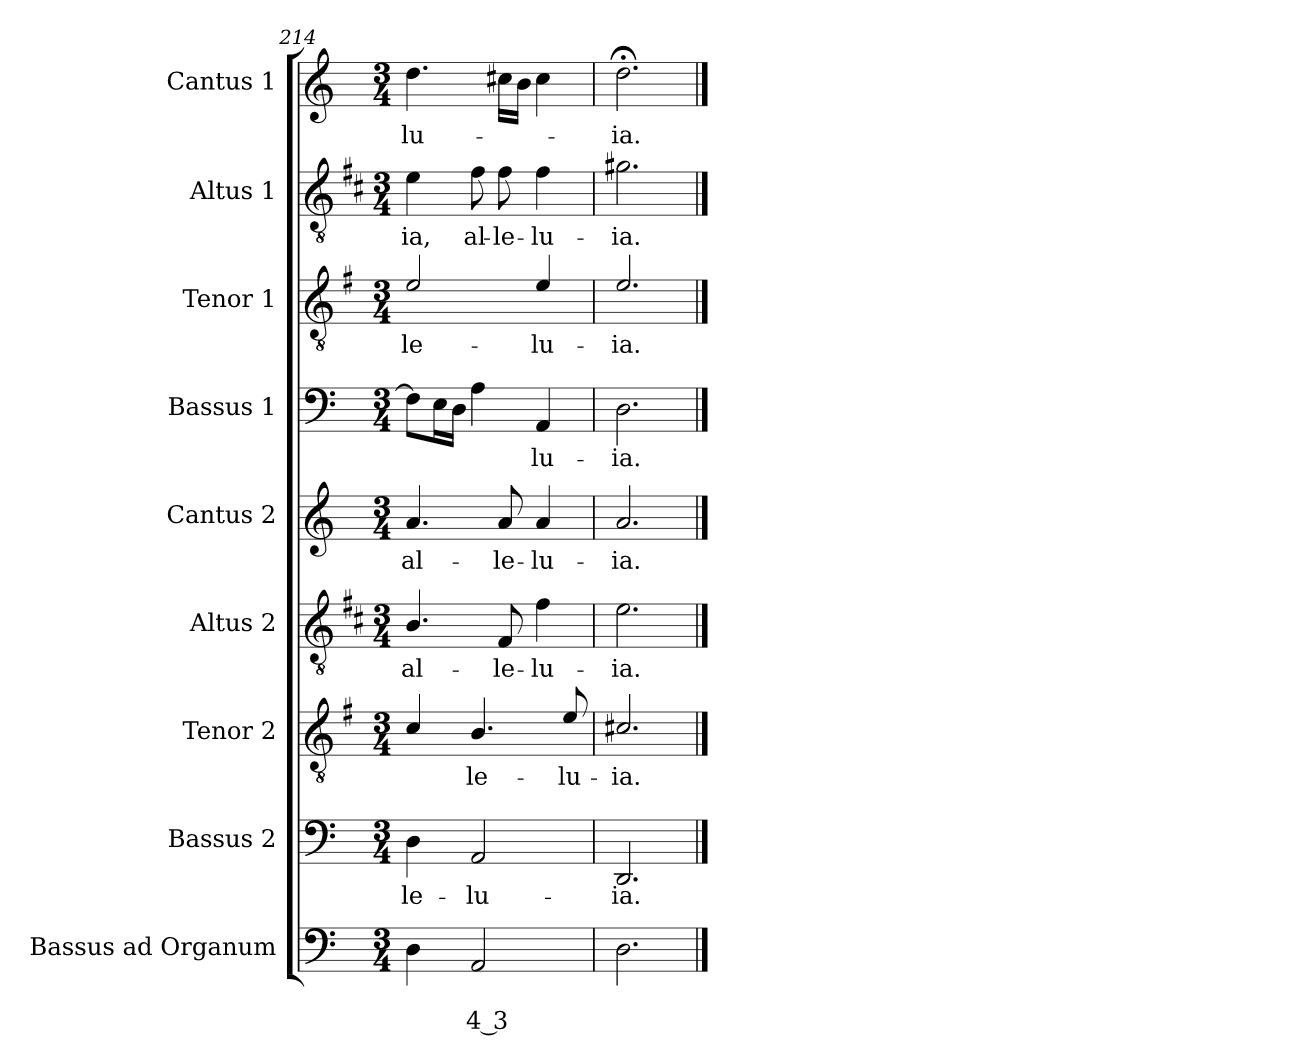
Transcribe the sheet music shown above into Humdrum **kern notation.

**kern	**text	**text	**kern	**text	**kern	**text	**kern	**text	**kern	**text	**kern	**text	**kern	**text	**kern	**text	**kern	**text
*part9	*part9	*part9	*part8	*part8	*part7	*part7	*part6	*part6	*part5	*part5	*part4	*part4	*part3	*part3	*part2	*part2	*part1	*part1
*staff9	*staff9	*staff9	*staff8	*staff8	*staff7	*staff7	*staff6	*staff6	*staff5	*staff5	*staff4	*staff4	*staff3	*staff3	*staff2	*staff2	*staff1	*staff1
*I"Bassus ad Organum	*	*	*I"Bassus 2	*	*I"Tenor 2	*	*I"Altus 2	*	*I"Cantus 2	*	*I"Bassus 1	*	*I"Tenor 1	*	*I"Altus 1	*	*I"Cantus 1	*
*I'Org	*	*	*I'B2	*	*I'T2	*	*I'A2	*	*I'C2	*	*I'B1	*	*I'T1	*	*I'A1	*	*I'C1	*
*clefF4	*	*	*clefF4	*	*clefGv2	*	*clefGv2	*	*clefG2	*	*clefF4	*	*clefGv2	*	*clefGv2	*	*clefG2	*
*	*	*	*	*	*ITrd4c7	*	*ITrd1c2	*	*	*	*	*	*ITrd4c7	*	*ITrd1c2	*	*	*
*k[]	*	*	*k[]	*	*k[]	*	*k[]	*	*k[]	*	*k[]	*	*k[]	*	*k[]	*	*k[]	*
*C:	*	*	*C:	*	*C:	*	*C:	*	*C:	*	*C:	*	*C:	*	*C:	*	*C:	*
*M3/4	*	*	*M3/4	*	*M3/4	*	*M3/4	*	*M3/4	*	*M3/4	*	*M3/4	*	*M3/4	*	*M3/4	*
=214	=214	=214	=214	=214	=214	=214	=214	=214	=214	=214	=214	=214	=214	=214	=214	=214	=214	=214
!	!	!	!	!LO:LY:b	!	!	!	!LO:LY:b	!	!LO:LY:b	!	!	!	!LO:LY:b	!	!LO:LY:b	!	!LO:LY:b
4D\	.	.	4D\	-le-	4F/	.	4.A/	al-	4.a/	al-	8F\L]	.	2A/	-le-	4d\	-ia,	4.dd\	-lu-
.	.	.	.	.	.	.	.	.	.	.	16E\L	.	.	.	.	.	.	.
.	.	.	.	.	.	.	.	.	.	.	16D\JJ	.	.	.	.	.	.	.
!	!	!LO:LY:b	!	!LO:LY:b	!	!LO:LY:b	!	!	!	!	!	!	!	!	!	!LO:LY:b	!	!
2AA/	.	4 3	2AA/	-lu-	4.E/	-le-	.	.	.	.	4A\	.	.	.	8e\	al-	.	.
!	!	!	!	!	!	!	!	!LO:LY:b	!	!LO:LY:b	!	!	!	!	!	!LO:LY:b	!	!
.	.	.	.	.	.	.	8E/	-le-	8a/	-le-	.	.	.	.	8e\	-le-	16cc#X\LL	.
.	.	.	.	.	.	.	.	.	.	.	.	.	.	.	.	.	16b\JJ	.
!	!	!	!	!	!	!	!	!LO:LY:b	!	!LO:LY:b	!	!LO:LY:b	!	!LO:LY:b	!	!LO:LY:b	!	!
.	.	.	.	.	.	.	4e\	-lu-	4a/	-lu-	4AA/	-lu-	4A/	-lu-	4e\	-lu-	4cc#\	.
!	!	!	!	!	!	!LO:LY:b	!	!	!	!	!	!	!	!	!	!	!	!
.	.	.	.	.	8A/	-lu-	.	.	.	.	.	.	.	.	.	.	.	.
=215	=215	=215	=215	=215	=215	=215	=215	=215	=215	=215	=215	=215	=215	=215	=215	=215	=215	=215
!	!	!	!	!LO:LY:b	!	!LO:LY:b	!	!LO:LY:b	!	!LO:LY:b	!	!LO:LY:b	!	!LO:LY:b	!	!LO:LY:b	!	!LO:LY:b
2.D\	.	.	2.DD/	-ia.	2.F#X/	-ia.	2.d\	-ia.	2.a/	-ia.	2.D\	-ia.	2.A/	-ia.	2.f#X\	-ia.	2.dd;<\	-ia.
==	==	==	==	==	==	==	==	==	==	==	==	==	==	==	==	==	==	==
*-	*-	*-	*-	*-	*-	*-	*-	*-	*-	*-	*-	*-	*-	*-	*-	*-	*-	*-
